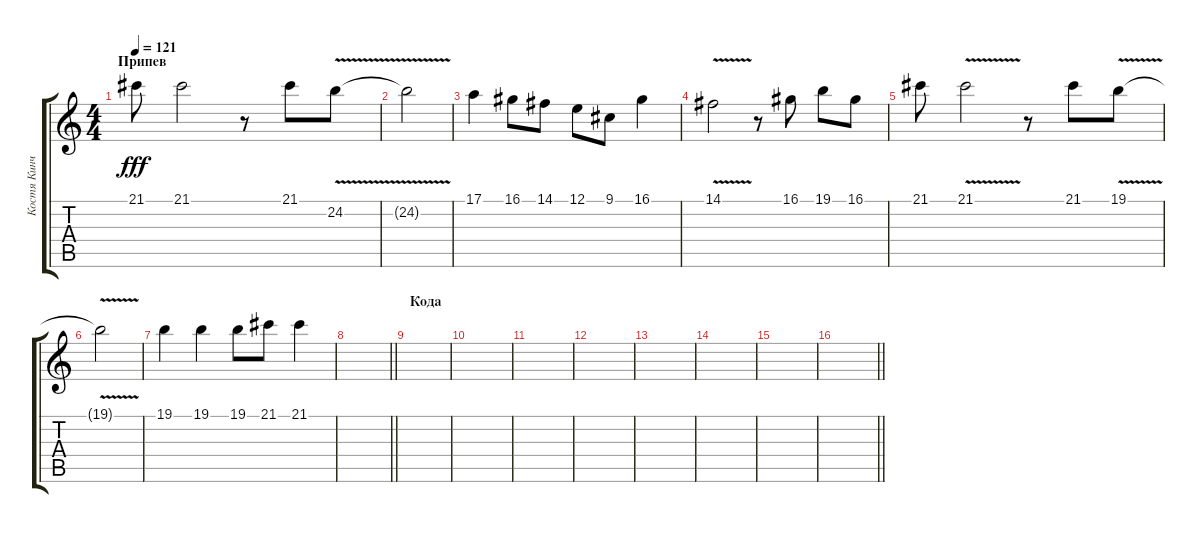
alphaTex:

\track ("Костя Кинчев (Вокал)" "Костя Кинч") {instrument lead6voice}
\staff {score tabs}
\tuning (E4 B3 G3 D3 A2 E2) {hide}
\ts (4 4)
\section ("" "Припев")
\tempo 121
\clef g2
\ks c
21.1.8{dy fff} 21.1.2 r.8 21.1.8 24.2{v}.8 |
24.2{t}.2 |
17.1.4 16.1.8 14.1.8 12.1.8 9.1.8 16.1.4 |
14.1{v}.2 r.8 16.1.8 19.1.8 16.1.8 |
21.1.8 21.1{v}.2 r.8 21.1.8 19.1{v}.8 |
19.1{v t}.2 |
19.1.4 19.1.4 19.1.8 21.1.8 21.1.4 |
\barLineRight lightlight
|
\section ("" "Кода")
|
|
|
|
|
|
|
\barLineRight lightlight
